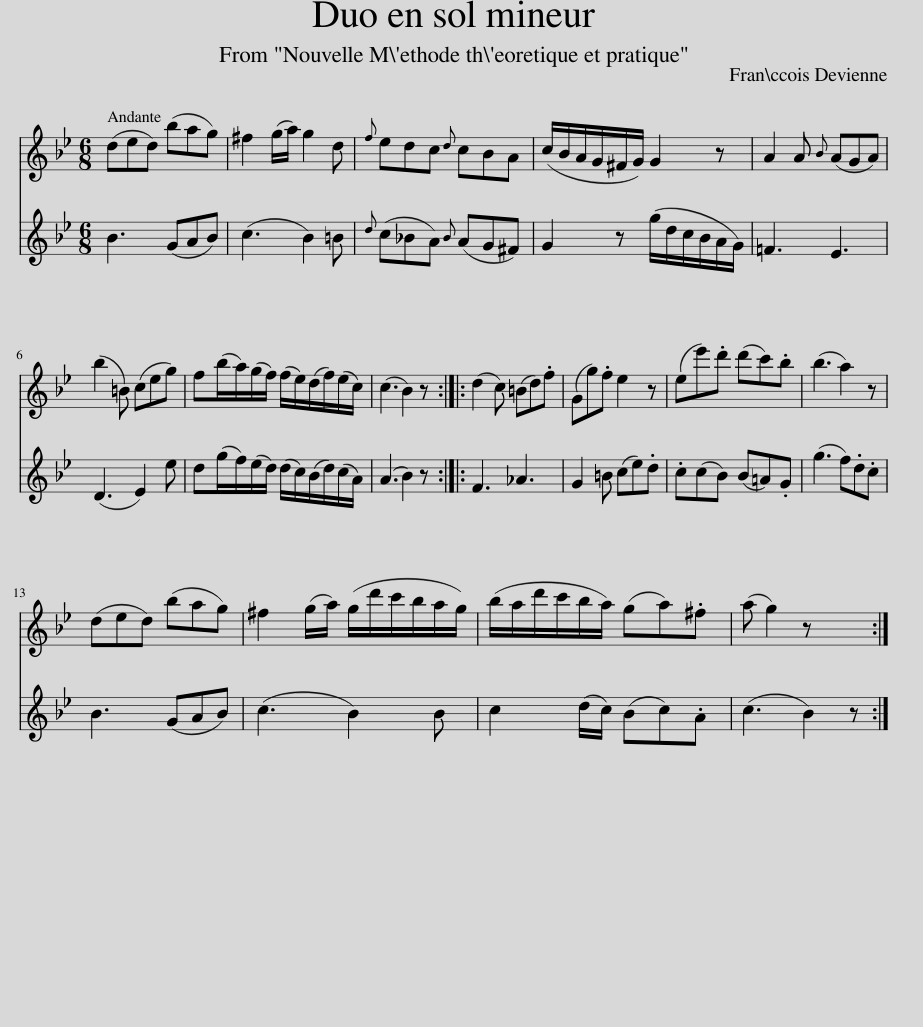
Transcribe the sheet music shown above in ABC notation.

X:1
%%score 1 2
L:1/8
M:6/8
I:linebreak $
K:Gmin
V:1 treble
V:2 treble
V:1
 (ded) (bag) | ^f2 (g/a/) g2 d |{f} edc{d} cBA | (c/B/A/G/^F/G/) G2 z | A2 A{B} (AGA) |$ %5
 (b2 =B) (ceg) | f(b/a/)(g/f/) (f/e/)(d/f/)(e/c/) | (c3 B2) z :: (d2 c) (=Bd).f | (Gg).f e2 z | %10
 (ee').d' (d'c').b | (b3 a2) z |$ (ded) (bag) | ^f2 (g/a/) (g/d'/c'/b/a/g/) | (b/a/d'/c'/b/a/) (ga).^f | %15
 (a g2) z x2 :| %16
V:2
 B3 (GAB) | (c3 B2) =B |{d} (c_BA){B} (AG^F) | G2 z (g/d/c/B/A/G/) | =F3 E3 |$ %5
 (D3 E2) e | d(g/f/)(e/d/) (d/c/)(B/d/)(c/A/) | (A3 B2) z :: F3 _A3 | G2 =B (ce).d | %10
 .c(cB) (B=A).G | (g3 f).d.c |$ B3 (GAB) | (c3 B2) B | c2 (d/c/) (Bc).A | %15
 (c3 B2) z :| %16
